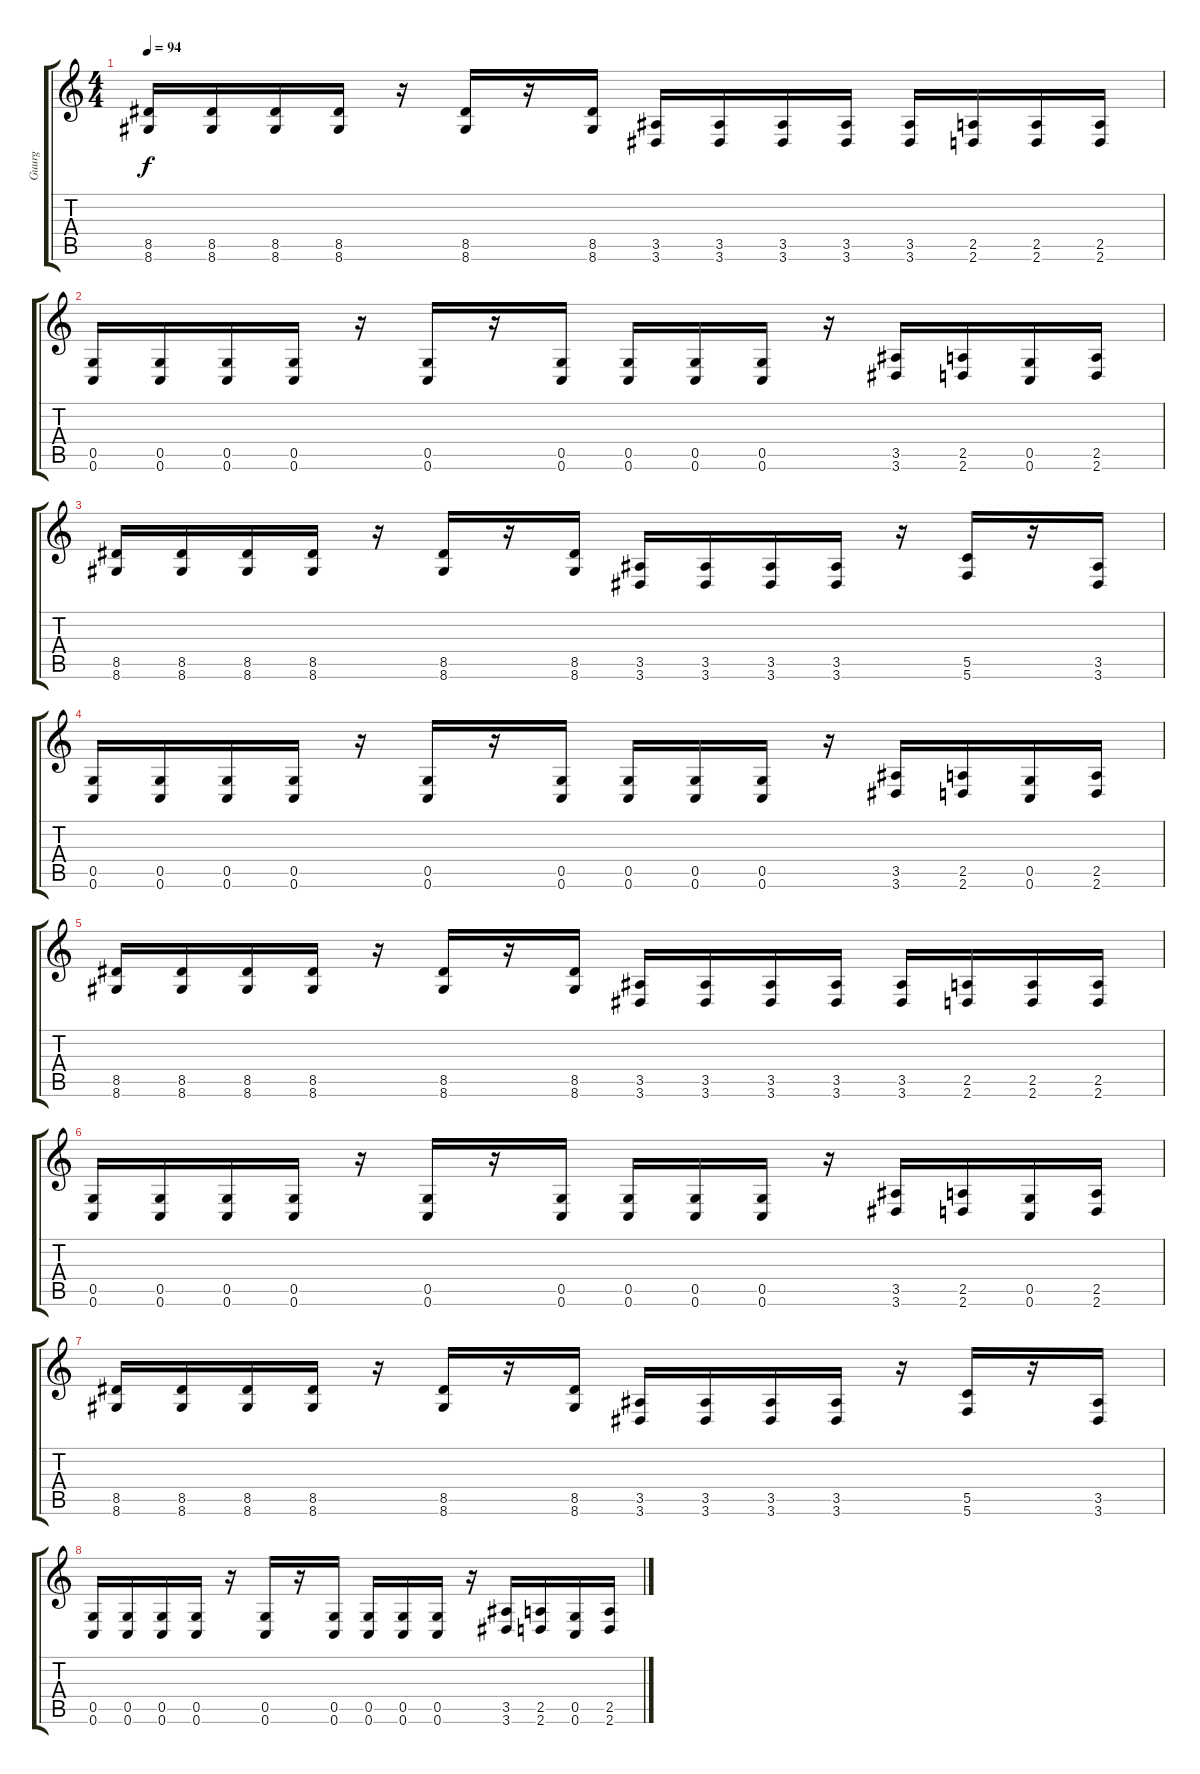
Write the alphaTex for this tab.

\track ("Guurg" "Guurg") {instrument overdrivenguitar}
\staff {score tabs}
\tuning (D4 A3 F3 C3 G2 C2) {hide}
\ts (4 4)
\tempo 94
\clef g2
\ks c
(8.5 8.6).16{dy f} (8.5 8.6).16 (8.5 8.6).16 (8.5 8.6).16 r.16 (8.5 8.6).16 r.16 (8.5 8.6).16 (3.5 3.6).16 (3.5 3.6).16 (3.5 3.6).16 (3.5 3.6).16 (3.5 3.6).16 (2.5 2.6).16 (2.5 2.6).16 (2.5 2.6).16 |
(0.5 0.6).16 (0.5 0.6).16 (0.5 0.6).16 (0.5 0.6).16 r.16 (0.5 0.6).16 r.16 (0.5 0.6).16 (0.5 0.6).16 (0.5 0.6).16 (0.5 0.6).16 r.16 (3.5 3.6).16 (2.5 2.6).16 (0.5 0.6).16 (2.5 2.6).16 |
(8.5 8.6).16 (8.5 8.6).16 (8.5 8.6).16 (8.5 8.6).16 r.16 (8.5 8.6).16 r.16 (8.5 8.6).16 (3.5 3.6).16 (3.5 3.6).16 (3.5 3.6).16 (3.5 3.6).16 r.16 (5.5 5.6).16 r.16 (3.5 3.6).16 |
(0.5 0.6).16 (0.5 0.6).16 (0.5 0.6).16 (0.5 0.6).16 r.16 (0.5 0.6).16 r.16 (0.5 0.6).16 (0.5 0.6).16 (0.5 0.6).16 (0.5 0.6).16 r.16 (3.5 3.6).16 (2.5 2.6).16 (0.5 0.6).16 (2.5 2.6).16 |
(8.5 8.6).16 (8.5 8.6).16 (8.5 8.6).16 (8.5 8.6).16 r.16 (8.5 8.6).16 r.16 (8.5 8.6).16 (3.5 3.6).16 (3.5 3.6).16 (3.5 3.6).16 (3.5 3.6).16 (3.5 3.6).16 (2.5 2.6).16 (2.5 2.6).16 (2.5 2.6).16 |
(0.5 0.6).16 (0.5 0.6).16 (0.5 0.6).16 (0.5 0.6).16 r.16 (0.5 0.6).16 r.16 (0.5 0.6).16 (0.5 0.6).16 (0.5 0.6).16 (0.5 0.6).16 r.16 (3.5 3.6).16 (2.5 2.6).16 (0.5 0.6).16 (2.5 2.6).16 |
(8.5 8.6).16 (8.5 8.6).16 (8.5 8.6).16 (8.5 8.6).16 r.16 (8.5 8.6).16 r.16 (8.5 8.6).16 (3.5 3.6).16 (3.5 3.6).16 (3.5 3.6).16 (3.5 3.6).16 r.16 (5.5 5.6).16 r.16 (3.5 3.6).16 |
(0.5 0.6).16 (0.5 0.6).16 (0.5 0.6).16 (0.5 0.6).16 r.16 (0.5 0.6).16 r.16 (0.5 0.6).16 (0.5 0.6).16 (0.5 0.6).16 (0.5 0.6).16 r.16 (3.5 3.6).16 (2.5 2.6).16 (0.5 0.6).16 (2.5 2.6).16
